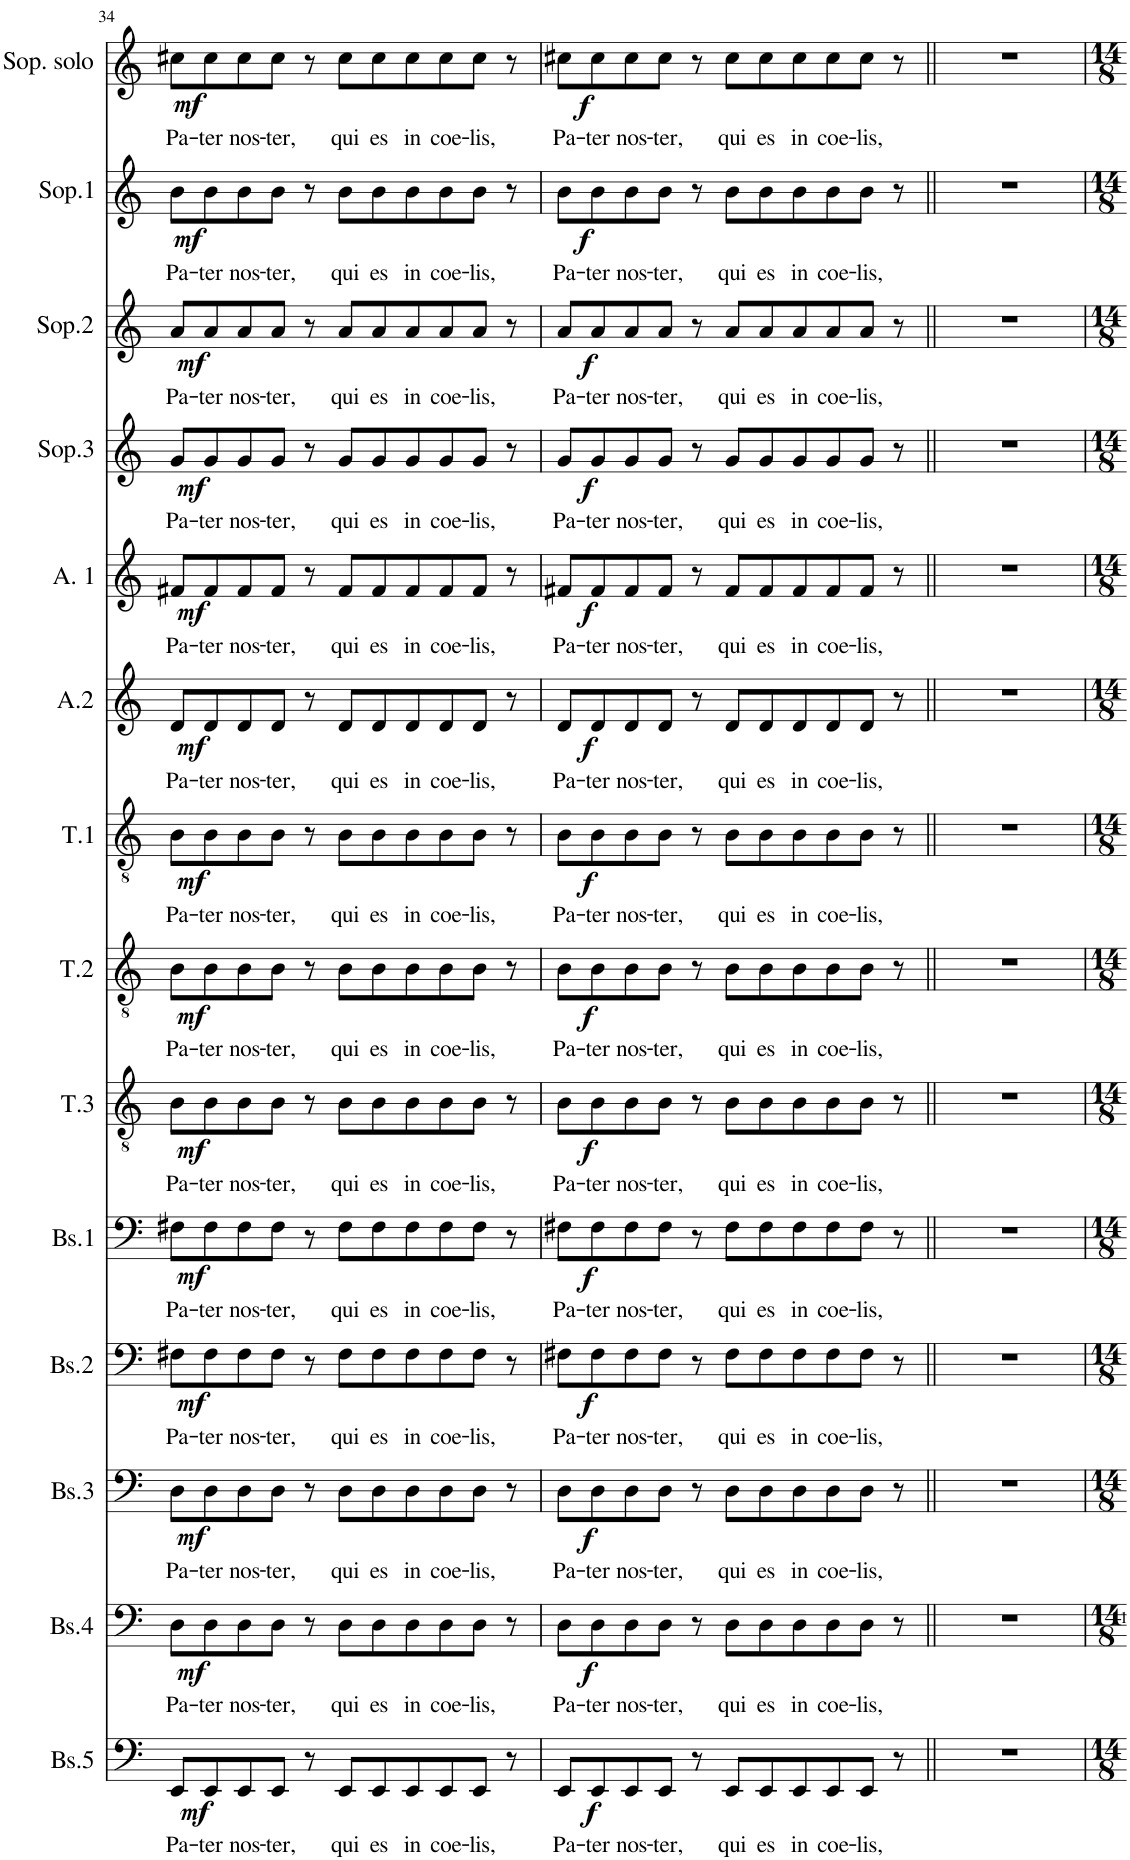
**kern	**text	**dynam	**kern	**text	**dynam	**kern	**text	**dynam	**kern	**text	**dynam	**kern	**text	**dynam	**kern	**text	**dynam	**kern	**text	**dynam	**kern	**text	**dynam	**kern	**text	**dynam	**kern	**text	**dynam	**kern	**text	**dynam	**kern	**text	**dynam	**kern	**text	**dynam	**kern	**text	**dynam
*part14	*part14	*part14	*part13	*part13	*part13	*part12	*part12	*part12	*part11	*part11	*part11	*part10	*part10	*part10	*part9	*part9	*part9	*part8	*part8	*part8	*part7	*part7	*part7	*part6	*part6	*part6	*part5	*part5	*part5	*part4	*part4	*part4	*part3	*part3	*part3	*part2	*part2	*part2	*part1	*part1	*part1
*staff14	*staff14	*staff14	*staff13	*staff13	*staff13	*staff12	*staff12	*staff12	*staff11	*staff11	*staff11	*staff10	*staff10	*staff10	*staff9	*staff9	*staff9	*staff8	*staff8	*staff8	*staff7	*staff7	*staff7	*staff6	*staff6	*staff6	*staff5	*staff5	*staff5	*staff4	*staff4	*staff4	*staff3	*staff3	*staff3	*staff2	*staff2	*staff2	*staff1	*staff1	*staff1
*I"Bas 5	*	*	*I"Bas 4	*	*	*I"Bas 3	*	*	*I"Bas 2	*	*	*I"Bas 1	*	*	*I"Tenor 3	*	*	*I"Tenor 2	*	*	*I"Tenor 1	*	*	*I"Alt 2	*	*	*I"Alt 1	*	*	*I"Sopraan 3	*	*	*I"Sopraan 2	*	*	*I"Sopraan 1	*	*	*I"Sopraan solo	*	*
*I'Bs.5	*	*	*I'Bs.4	*	*	*I'Bs.3	*	*	*I'Bs.2	*	*	*I'Bs.1	*	*	*I'T.3	*	*	*I'T.2	*	*	*I'T.1	*	*	*I'A.2	*	*	*I'A. 1	*	*	*I'Sop.3	*	*	*I'Sop.2	*	*	*I'Sop.1	*	*	*I'Sop. solo	*	*
!!LO:PB:g=z
*clefF4	*	*	*clefF4	*	*	*clefF4	*	*	*clefF4	*	*	*clefF4	*	*	*clefGv2	*	*	*clefGv2	*	*	*clefGv2	*	*	*clefG2	*	*	*clefG2	*	*	*clefG2	*	*	*clefG2	*	*	*clefG2	*	*	*clefG2	*	*
*k[]	*	*	*k[]	*	*	*k[]	*	*	*k[]	*	*	*k[]	*	*	*k[]	*	*	*k[]	*	*	*k[]	*	*	*k[]	*	*	*k[]	*	*	*k[]	*	*	*k[]	*	*	*k[]	*	*	*k[]	*	*
*M11/8	*	*	*M11/8	*	*	*M11/8	*	*	*M11/8	*	*	*M11/8	*	*	*M11/8	*	*	*M11/8	*	*	*M11/8	*	*	*M11/8	*	*	*M11/8	*	*	*M11/8	*	*	*M11/8	*	*	*M11/8	*	*	*M11/8	*	*
=34	=34	=34	=34	=34	=34	=34	=34	=34	=34	=34	=34	=34	=34	=34	=34	=34	=34	=34	=34	=34	=34	=34	=34	=34	=34	=34	=34	=34	=34	=34	=34	=34	=34	=34	=34	=34	=34	=34	=34	=34	=34
!	!LO:LY:b	!LO:DY:b	!	!LO:LY:b	!LO:DY:b	!	!LO:LY:b	!LO:DY:b	!	!LO:LY:b	!LO:DY:b	!	!LO:LY:b	!LO:DY:b	!	!LO:LY:b	!LO:DY:b	!	!LO:LY:b	!LO:DY:b	!	!LO:LY:b	!LO:DY:b	!	!LO:LY:b	!LO:DY:b	!	!LO:LY:b	!LO:DY:b	!	!LO:LY:b	!LO:DY:b	!	!LO:LY:b	!LO:DY:b	!	!LO:LY:b	!LO:DY:b	!	!LO:LY:b	!LO:DY:b
8EE/L	Pa-	mf	8D\L	Pa-	mf	8D\L	Pa-	mf	8F#X\L	Pa-	mf	8F#X\L	Pa-	mf	8B\L	Pa-	mf	8B\L	Pa-	mf	8B\L	Pa-	mf	8d/L	Pa-	mf	8f#X/L	Pa-	mf	8g/L	Pa-	mf	8a/L	Pa-	mf	8b\L	Pa-	mf	8cc#X\L	Pa-	mf
!	!LO:LY:b	!	!	!LO:LY:b	!	!	!LO:LY:b	!	!	!LO:LY:b	!	!	!LO:LY:b	!	!	!LO:LY:b	!	!	!LO:LY:b	!	!	!LO:LY:b	!	!	!LO:LY:b	!	!	!LO:LY:b	!	!	!LO:LY:b	!	!	!LO:LY:b	!	!	!LO:LY:b	!	!	!LO:LY:b	!
8EE/	-ter	.	8D\	-ter	.	8D\	-ter	.	8F#\	-ter	.	8F#\	-ter	.	8B\	-ter	.	8B\	-ter	.	8B\	-ter	.	8d/	-ter	.	8f#/	-ter	.	8g/	-ter	.	8a/	-ter	.	8b\	-ter	.	8cc#\	-ter	.
!	!LO:LY:b	!	!	!LO:LY:b	!	!	!LO:LY:b	!	!	!LO:LY:b	!	!	!LO:LY:b	!	!	!LO:LY:b	!	!	!LO:LY:b	!	!	!LO:LY:b	!	!	!LO:LY:b	!	!	!LO:LY:b	!	!	!LO:LY:b	!	!	!LO:LY:b	!	!	!LO:LY:b	!	!	!LO:LY:b	!
8EE/	nos-	.	8D\	nos-	.	8D\	nos-	.	8F#\	nos-	.	8F#\	nos-	.	8B\	nos-	.	8B\	nos-	.	8B\	nos-	.	8d/	nos-	.	8f#/	nos-	.	8g/	nos-	.	8a/	nos-	.	8b\	nos-	.	8cc#\	nos-	.
!	!LO:LY:b	!	!	!LO:LY:b	!	!	!LO:LY:b	!	!	!LO:LY:b	!	!	!LO:LY:b	!	!	!LO:LY:b	!	!	!LO:LY:b	!	!	!LO:LY:b	!	!	!LO:LY:b	!	!	!LO:LY:b	!	!	!LO:LY:b	!	!	!LO:LY:b	!	!	!LO:LY:b	!	!	!LO:LY:b	!
8EE/J	-ter,	.	8D\J	-ter,	.	8D\J	-ter,	.	8F#\J	-ter,	.	8F#\J	-ter,	.	8B\J	-ter,	.	8B\J	-ter,	.	8B\J	-ter,	.	8d/J	-ter,	.	8f#/J	-ter,	.	8g/J	-ter,	.	8a/J	-ter,	.	8b\J	-ter,	.	8cc#\J	-ter,	.
8r	.	.	8r	.	.	8r	.	.	8r	.	.	8r	.	.	8r	.	.	8r	.	.	8r	.	.	8r	.	.	8r	.	.	8r	.	.	8r	.	.	8r	.	.	8r	.	.
!	!LO:LY:b	!	!	!LO:LY:b	!	!	!LO:LY:b	!	!	!LO:LY:b	!	!	!LO:LY:b	!	!	!LO:LY:b	!	!	!LO:LY:b	!	!	!LO:LY:b	!	!	!LO:LY:b	!	!	!LO:LY:b	!	!	!LO:LY:b	!	!	!LO:LY:b	!	!	!LO:LY:b	!	!	!LO:LY:b	!
8EE/L	qui	.	8D\L	qui	.	8D\L	qui	.	8F#\L	qui	.	8F#\L	qui	.	8B\L	qui	.	8B\L	qui	.	8B\L	qui	.	8d/L	qui	.	8f#/L	qui	.	8g/L	qui	.	8a/L	qui	.	8b\L	qui	.	8cc#\L	qui	.
!	!LO:LY:b	!	!	!LO:LY:b	!	!	!LO:LY:b	!	!	!LO:LY:b	!	!	!LO:LY:b	!	!	!LO:LY:b	!	!	!LO:LY:b	!	!	!LO:LY:b	!	!	!LO:LY:b	!	!	!LO:LY:b	!	!	!LO:LY:b	!	!	!LO:LY:b	!	!	!LO:LY:b	!	!	!LO:LY:b	!
8EE/	es	.	8D\	es	.	8D\	es	.	8F#\	es	.	8F#\	es	.	8B\	es	.	8B\	es	.	8B\	es	.	8d/	es	.	8f#/	es	.	8g/	es	.	8a/	es	.	8b\	es	.	8cc#\	es	.
!	!LO:LY:b	!	!	!LO:LY:b	!	!	!LO:LY:b	!	!	!LO:LY:b	!	!	!LO:LY:b	!	!	!LO:LY:b	!	!	!LO:LY:b	!	!	!LO:LY:b	!	!	!LO:LY:b	!	!	!LO:LY:b	!	!	!LO:LY:b	!	!	!LO:LY:b	!	!	!LO:LY:b	!	!	!LO:LY:b	!
8EE/	in	.	8D\	in	.	8D\	in	.	8F#\	in	.	8F#\	in	.	8B\	in	.	8B\	in	.	8B\	in	.	8d/	in	.	8f#/	in	.	8g/	in	.	8a/	in	.	8b\	in	.	8cc#\	in	.
!	!LO:LY:b	!	!	!LO:LY:b	!	!	!LO:LY:b	!	!	!LO:LY:b	!	!	!LO:LY:b	!	!	!LO:LY:b	!	!	!LO:LY:b	!	!	!LO:LY:b	!	!	!LO:LY:b	!	!	!LO:LY:b	!	!	!LO:LY:b	!	!	!LO:LY:b	!	!	!LO:LY:b	!	!	!LO:LY:b	!
8EE/	coe-	.	8D\	coe-	.	8D\	coe-	.	8F#\	coe-	.	8F#\	coe-	.	8B\	coe-	.	8B\	coe-	.	8B\	coe-	.	8d/	coe-	.	8f#/	coe-	.	8g/	coe-	.	8a/	coe-	.	8b\	coe-	.	8cc#\	coe-	.
!	!LO:LY:b	!	!	!LO:LY:b	!	!	!LO:LY:b	!	!	!LO:LY:b	!	!	!LO:LY:b	!	!	!LO:LY:b	!	!	!LO:LY:b	!	!	!LO:LY:b	!	!	!LO:LY:b	!	!	!LO:LY:b	!	!	!LO:LY:b	!	!	!LO:LY:b	!	!	!LO:LY:b	!	!	!LO:LY:b	!
8EE/J	-lis,	.	8D\J	-lis,	.	8D\J	-lis,	.	8F#\J	-lis,	.	8F#\J	-lis,	.	8B\J	-lis,	.	8B\J	-lis,	.	8B\J	-lis,	.	8d/J	-lis,	.	8f#/J	-lis,	.	8g/J	-lis,	.	8a/J	-lis,	.	8b\J	-lis,	.	8cc#\J	-lis,	.
8r	.	.	8r	.	.	8r	.	.	8r	.	.	8r	.	.	8r	.	.	8r	.	.	8r	.	.	8r	.	.	8r	.	.	8r	.	.	8r	.	.	8r	.	.	8r	.	.
=35	=35	=35	=35	=35	=35	=35	=35	=35	=35	=35	=35	=35	=35	=35	=35	=35	=35	=35	=35	=35	=35	=35	=35	=35	=35	=35	=35	=35	=35	=35	=35	=35	=35	=35	=35	=35	=35	=35	=35	=35	=35
!	!LO:LY:b	!	!	!LO:LY:b	!	!	!LO:LY:b	!	!	!LO:LY:b	!	!	!LO:LY:b	!	!	!LO:LY:b	!	!	!LO:LY:b	!	!	!LO:LY:b	!	!	!LO:LY:b	!	!	!LO:LY:b	!	!	!LO:LY:b	!	!	!LO:LY:b	!	!	!LO:LY:b	!	!	!LO:LY:b	!
8EE/L	Pa-	.	8D\L	Pa-	.	8D\L	Pa-	.	8F#X\L	Pa-	.	8F#X\L	Pa-	.	8B\L	Pa-	.	8B\L	Pa-	.	8B\L	Pa-	.	8d/L	Pa-	.	8f#X/L	Pa-	.	8g/L	Pa-	.	8a/L	Pa-	.	8b\L	Pa-	.	8cc#X\L	Pa-	.
!	!LO:LY:b	!LO:DY:b	!	!LO:LY:b	!LO:DY:b	!	!LO:LY:b	!LO:DY:b	!	!LO:LY:b	!LO:DY:b	!	!LO:LY:b	!LO:DY:b	!	!LO:LY:b	!LO:DY:b	!	!LO:LY:b	!LO:DY:b	!	!LO:LY:b	!LO:DY:b	!	!LO:LY:b	!LO:DY:b	!	!LO:LY:b	!LO:DY:b	!	!LO:LY:b	!LO:DY:b	!	!LO:LY:b	!LO:DY:b	!	!LO:LY:b	!LO:DY:b	!	!LO:LY:b	!LO:DY:b
8EE/	-ter	f	8D\	-ter	f	8D\	-ter	f	8F#\	-ter	f	8F#\	-ter	f	8B\	-ter	f	8B\	-ter	f	8B\	-ter	f	8d/	-ter	f	8f#/	-ter	f	8g/	-ter	f	8a/	-ter	f	8b\	-ter	f	8cc#\	-ter	f
!	!LO:LY:b	!	!	!LO:LY:b	!	!	!LO:LY:b	!	!	!LO:LY:b	!	!	!LO:LY:b	!	!	!LO:LY:b	!	!	!LO:LY:b	!	!	!LO:LY:b	!	!	!LO:LY:b	!	!	!LO:LY:b	!	!	!LO:LY:b	!	!	!LO:LY:b	!	!	!LO:LY:b	!	!	!LO:LY:b	!
8EE/	nos-	.	8D\	nos-	.	8D\	nos-	.	8F#\	nos-	.	8F#\	nos-	.	8B\	nos-	.	8B\	nos-	.	8B\	nos-	.	8d/	nos-	.	8f#/	nos-	.	8g/	nos-	.	8a/	nos-	.	8b\	nos-	.	8cc#\	nos-	.
!	!LO:LY:b	!	!	!LO:LY:b	!	!	!LO:LY:b	!	!	!LO:LY:b	!	!	!LO:LY:b	!	!	!LO:LY:b	!	!	!LO:LY:b	!	!	!LO:LY:b	!	!	!LO:LY:b	!	!	!LO:LY:b	!	!	!LO:LY:b	!	!	!LO:LY:b	!	!	!LO:LY:b	!	!	!LO:LY:b	!
8EE/J	-ter,	.	8D\J	-ter,	.	8D\J	-ter,	.	8F#\J	-ter,	.	8F#\J	-ter,	.	8B\J	-ter,	.	8B\J	-ter,	.	8B\J	-ter,	.	8d/J	-ter,	.	8f#/J	-ter,	.	8g/J	-ter,	.	8a/J	-ter,	.	8b\J	-ter,	.	8cc#\J	-ter,	.
8r	.	.	8r	.	.	8r	.	.	8r	.	.	8r	.	.	8r	.	.	8r	.	.	8r	.	.	8r	.	.	8r	.	.	8r	.	.	8r	.	.	8r	.	.	8r	.	.
!	!LO:LY:b	!	!	!LO:LY:b	!	!	!LO:LY:b	!	!	!LO:LY:b	!	!	!LO:LY:b	!	!	!LO:LY:b	!	!	!LO:LY:b	!	!	!LO:LY:b	!	!	!LO:LY:b	!	!	!LO:LY:b	!	!	!LO:LY:b	!	!	!LO:LY:b	!	!	!LO:LY:b	!	!	!LO:LY:b	!
8EE/L	qui	.	8D\L	qui	.	8D\L	qui	.	8F#\L	qui	.	8F#\L	qui	.	8B\L	qui	.	8B\L	qui	.	8B\L	qui	.	8d/L	qui	.	8f#/L	qui	.	8g/L	qui	.	8a/L	qui	.	8b\L	qui	.	8cc#\L	qui	.
!	!LO:LY:b	!	!	!LO:LY:b	!	!	!LO:LY:b	!	!	!LO:LY:b	!	!	!LO:LY:b	!	!	!LO:LY:b	!	!	!LO:LY:b	!	!	!LO:LY:b	!	!	!LO:LY:b	!	!	!LO:LY:b	!	!	!LO:LY:b	!	!	!LO:LY:b	!	!	!LO:LY:b	!	!	!LO:LY:b	!
8EE/	es	.	8D\	es	.	8D\	es	.	8F#\	es	.	8F#\	es	.	8B\	es	.	8B\	es	.	8B\	es	.	8d/	es	.	8f#/	es	.	8g/	es	.	8a/	es	.	8b\	es	.	8cc#\	es	.
!	!LO:LY:b	!	!	!LO:LY:b	!	!	!LO:LY:b	!	!	!LO:LY:b	!	!	!LO:LY:b	!	!	!LO:LY:b	!	!	!LO:LY:b	!	!	!LO:LY:b	!	!	!LO:LY:b	!	!	!LO:LY:b	!	!	!LO:LY:b	!	!	!LO:LY:b	!	!	!LO:LY:b	!	!	!LO:LY:b	!
8EE/	in	.	8D\	in	.	8D\	in	.	8F#\	in	.	8F#\	in	.	8B\	in	.	8B\	in	.	8B\	in	.	8d/	in	.	8f#/	in	.	8g/	in	.	8a/	in	.	8b\	in	.	8cc#\	in	.
!	!LO:LY:b	!	!	!LO:LY:b	!	!	!LO:LY:b	!	!	!LO:LY:b	!	!	!LO:LY:b	!	!	!LO:LY:b	!	!	!LO:LY:b	!	!	!LO:LY:b	!	!	!LO:LY:b	!	!	!LO:LY:b	!	!	!LO:LY:b	!	!	!LO:LY:b	!	!	!LO:LY:b	!	!	!LO:LY:b	!
8EE/	coe-	.	8D\	coe-	.	8D\	coe-	.	8F#\	coe-	.	8F#\	coe-	.	8B\	coe-	.	8B\	coe-	.	8B\	coe-	.	8d/	coe-	.	8f#/	coe-	.	8g/	coe-	.	8a/	coe-	.	8b\	coe-	.	8cc#\	coe-	.
!	!LO:LY:b	!	!	!LO:LY:b	!	!	!LO:LY:b	!	!	!LO:LY:b	!	!	!LO:LY:b	!	!	!LO:LY:b	!	!	!LO:LY:b	!	!	!LO:LY:b	!	!	!LO:LY:b	!	!	!LO:LY:b	!	!	!LO:LY:b	!	!	!LO:LY:b	!	!	!LO:LY:b	!	!	!LO:LY:b	!
8EE/J	-lis,	.	8D\J	-lis,	.	8D\J	-lis,	.	8F#\J	-lis,	.	8F#\J	-lis,	.	8B\J	-lis,	.	8B\J	-lis,	.	8B\J	-lis,	.	8d/J	-lis,	.	8f#/J	-lis,	.	8g/J	-lis,	.	8a/J	-lis,	.	8b\J	-lis,	.	8cc#\J	-lis,	.
8r	.	.	8r	.	.	8r	.	.	8r	.	.	8r	.	.	8r	.	.	8r	.	.	8r	.	.	8r	.	.	8r	.	.	8r	.	.	8r	.	.	8r	.	.	8r	.	.
=36||	=36||	=36||	=36||	=36||	=36||	=36||	=36||	=36||	=36||	=36||	=36||	=36||	=36||	=36||	=36||	=36||	=36||	=36||	=36||	=36||	=36||	=36||	=36||	=36||	=36||	=36||	=36||	=36||	=36||	=36||	=36||	=36||	=36||	=36||	=36||	=36||	=36||	=36||	=36||	=36||	=36||
8%11r	.	.	8%11r	.	.	8%11r	.	.	8%11r	.	.	8%11r	.	.	8%11r	.	.	8%11r	.	.	8%11r	.	.	8%11r	.	.	8%11r	.	.	8%11r	.	.	8%11r	.	.	8%11r	.	.	8%11r	.	.
=	=	=	=	=	=	=	=	=	=	=	=	=	=	=	=	=	=	=	=	=	=	=	=	=	=	=	=	=	=	=	=	=	=	=	=	=	=	=	=	=	=
*-	*-	*-	*-	*-	*-	*-	*-	*-	*-	*-	*-	*-	*-	*-	*-	*-	*-	*-	*-	*-	*-	*-	*-	*-	*-	*-	*-	*-	*-	*-	*-	*-	*-	*-	*-	*-	*-	*-	*-	*-	*-
